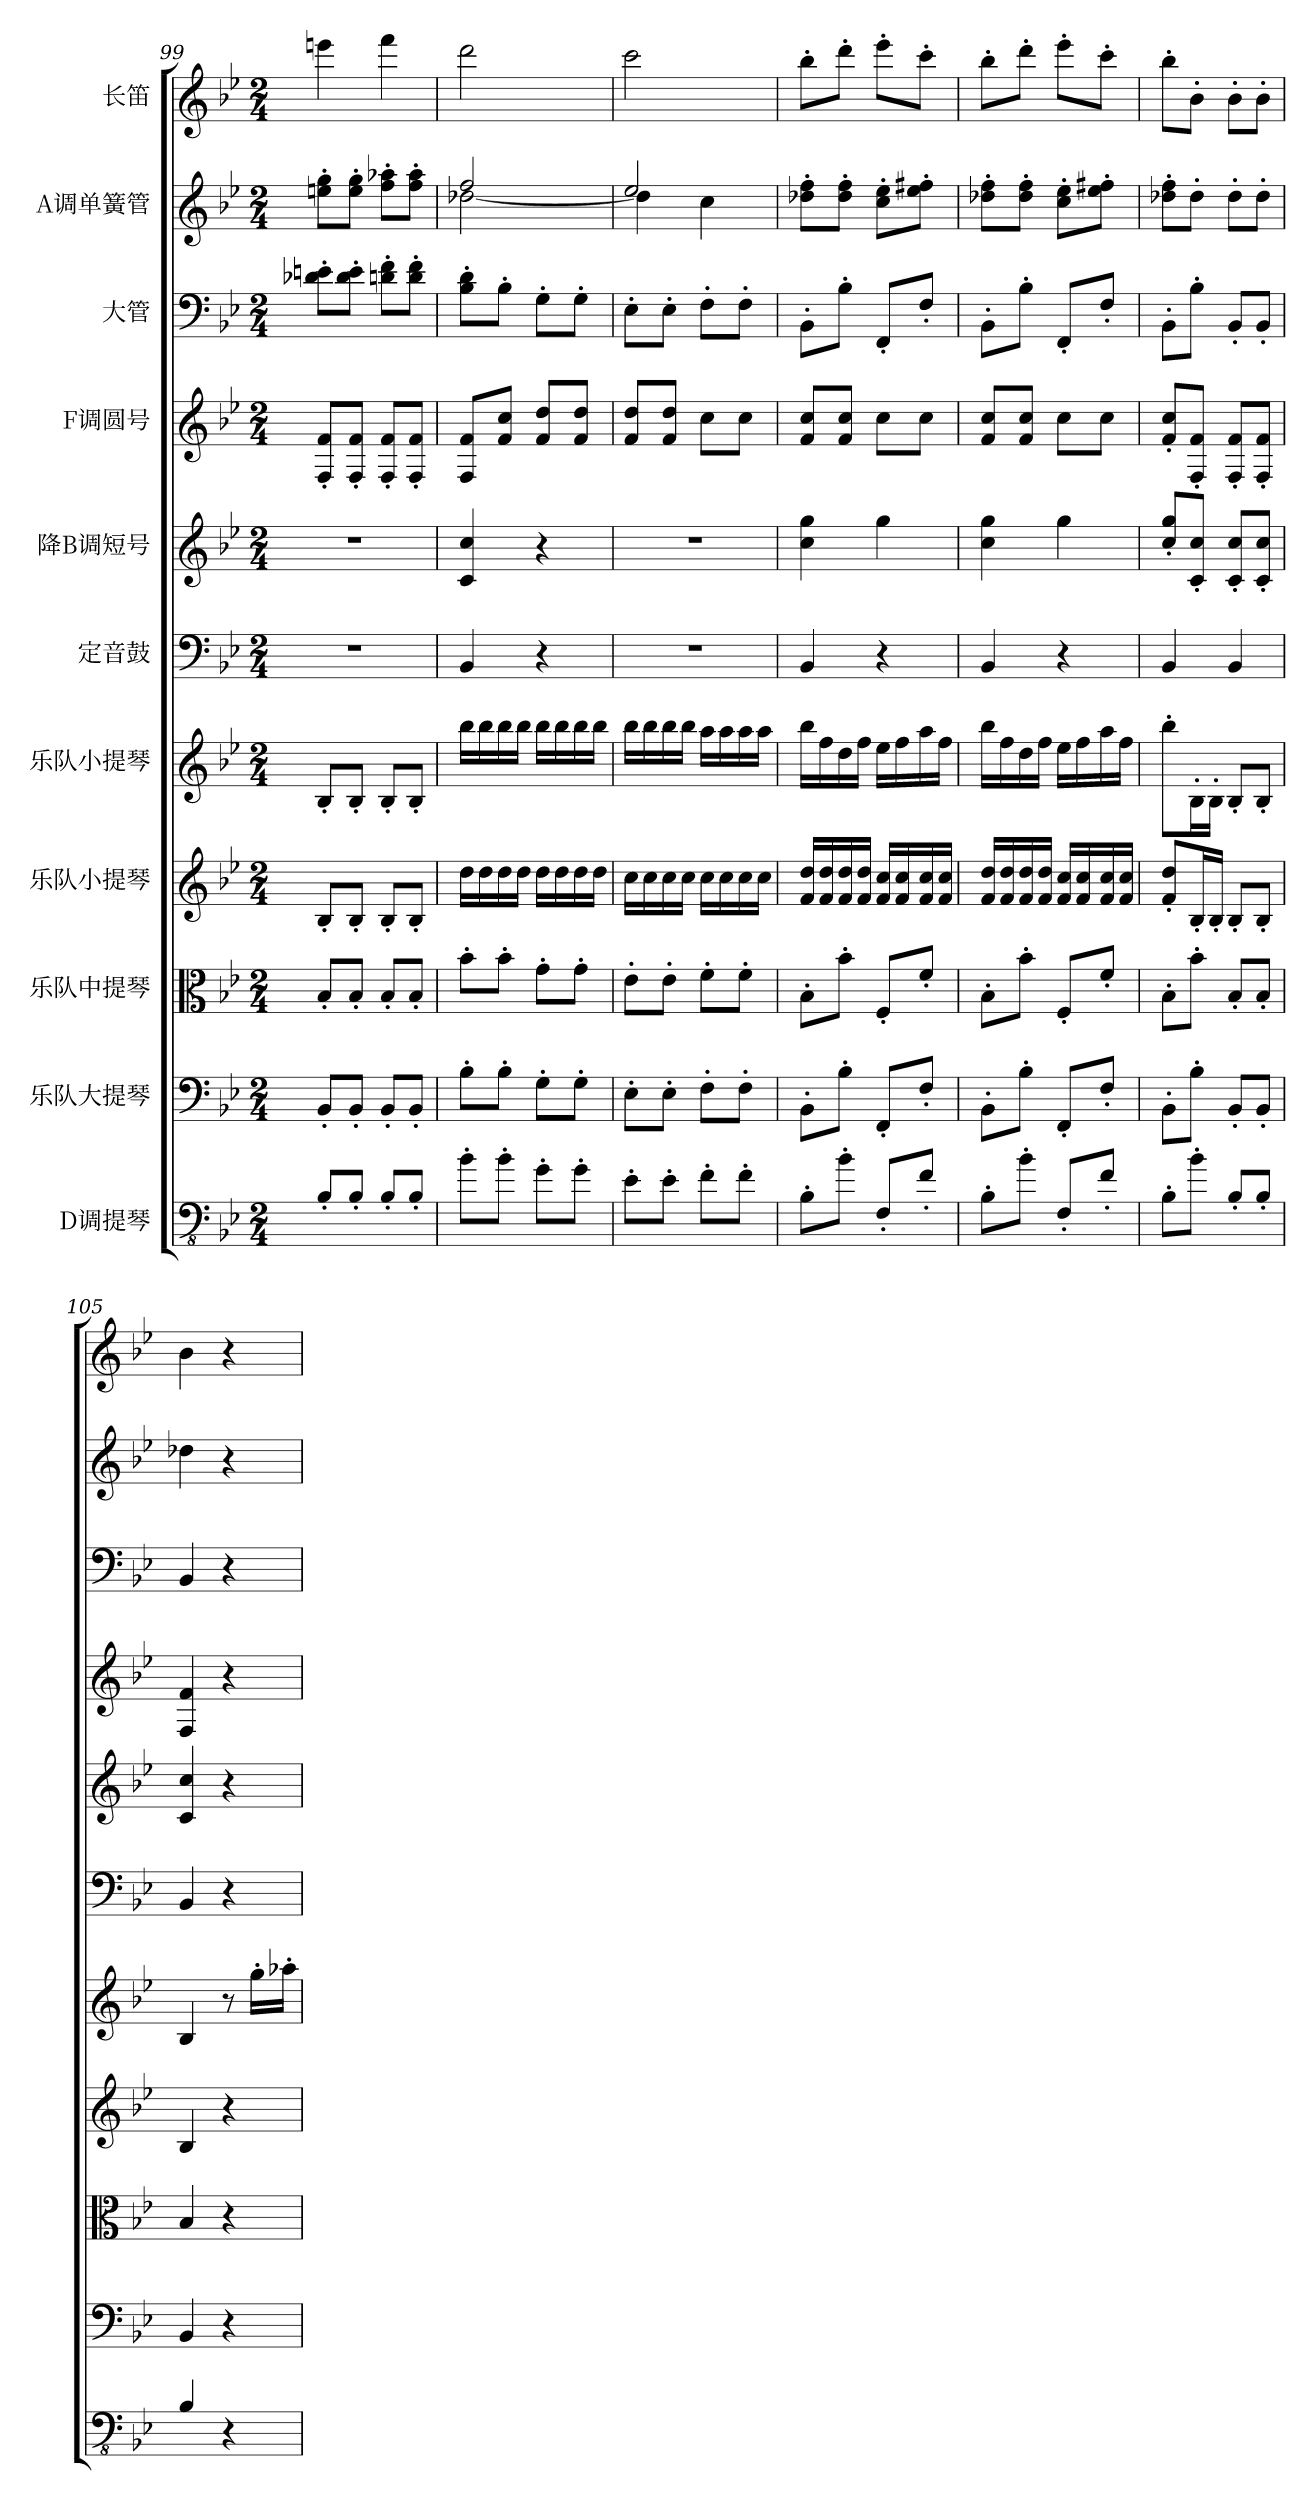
**kern	**kern	**kern	**kern	**kern	**kern	**kern	**kern	**kern	**kern	**kern
*part11	*part10	*part9	*part8	*part7	*part6	*part5	*part4	*part3	*part2	*part1
*staff11	*staff10	*staff9	*staff8	*staff7	*staff6	*staff5	*staff4	*staff3	*staff2	*staff1
*I"D调提琴	*I"乐队大提琴	*I"乐队中提琴	*I"乐队小提琴	*I"乐队小提琴	*I"定音鼓	*I"降B调短号	*I"F调圆号	*I"大管	*I"A调单簧管	*I"长笛
*clefFv4	*clefF4	*clefC3	*clefG2	*clefG2	*clefF4	*clefG2	*clefG2	*clefF4	*clefG2	*clefG2
*ITrd7c12	*	*	*	*	*	*ITrd1c2	*ITrd4c7	*	*ITrd2c3	*
*k[b-e-]	*k[b-e-]	*k[b-e-]	*k[b-e-]	*k[b-e-]	*k[b-e-]	*k[b-e-a-d-]	*k[b-e-a-]	*k[b-e-]	*k[f#]	*k[b-e-]
*M2/4	*M2/4	*M2/4	*M2/4	*M2/4	*M2/4	*M2/4	*M2/4	*M2/4	*M2/4	*M2/4
=99	=99	=99	=99	=99	=99	=99	=99	=99	=99	=99
8BBB-'/L	8BB-'/L	8B-'/L	8B-'/L	8B-'/L	2r	2r	8BB-/' 8B-/'L	8d-X\' 8en\'L	8cc#X\' 8ee\'L	4eeen\
8BBB-'/J	8BB-'/J	8B-'/J	8B-'/J	8B-'/J	.	.	8BB-/' 8B-/'J	8d-\' 8e\'J	8cc#\' 8ee\'J	.
8BBB-'/L	8BB-'/L	8B-'/L	8B-'/L	8B-'/L	.	.	8BB-/' 8B-/'L	8dn\' 8f\'L	8dd\' 8ffn\'L	4fff\
8BBB-'/J	8BB-'/J	8B-'/J	8B-'/J	8B-'/J	.	.	8BB-/' 8B-/'J	8d\' 8f\'J	8dd\' 8ff\'J	.
=100	=100	=100	=100	=100	=100	=100	=100	=100	=100	=100
*	*	*	*	*	*	*	*	*	*^	*
8BB-'\L	8B-'\L	8b-'\L	16dd\LL	16bb-\LL	4BB-/	4B-/ 4b-/	8BB-/ 8B-/L	8B-\' 8d\'L	2dd/	[2b-X\	2ddd\
.	.	.	16dd\	16bb-\	.	.	.	.	.	.	.
8BB-'\J	8B-'\J	8b-'\J	16dd\	16bb-\	.	.	8B-/ 8f/J	8B-'\J	.	.	.
.	.	.	16dd\JJ	16bb-\JJ	.	.	.	.	.	.	.
8GG'\L	8G'\L	8g'\L	16dd\LL	16bb-\LL	4r	4r	8B-/ 8g/L	8G'\L	.	.	.
.	.	.	16dd\	16bb-\	.	.	.	.	.	.	.
8GG'\J	8G'\J	8g'\J	16dd\	16bb-\	.	.	8B-/ 8g/J	8G'\J	.	.	.
.	.	.	16dd\JJ	16bb-\JJ	.	.	.	.	.	.	.
=101	=101	=101	=101	=101	=101	=101	=101	=101	=101	=101	=101
8EE-'\L	8E-'\L	8e-'\L	16cc\LL	16bb-\LL	2r	2r	8B-/ 8g/L	8E-'\L	2cc/	4b-\]	2ccc\
.	.	.	16cc\	16bb-\	.	.	.	.	.	.	.
8EE-'\J	8E-'\J	8e-'\J	16cc\	16bb-\	.	.	8B-/ 8g/J	8E-'\J	.	.	.
.	.	.	16cc\JJ	16bb-\JJ	.	.	.	.	.	.	.
8FF'\L	8F'\L	8f'\L	16cc\LL	16aa\LL	.	.	8f\L	8F'\L	.	4a\	.
.	.	.	16cc\	16aa\	.	.	.	.	.	.	.
8FF'\J	8F'\J	8f'\J	16cc\	16aa\	.	.	8f\J	8F'\J	.	.	.
.	.	.	16cc\JJ	16aa\JJ	.	.	.	.	.	.	.
*	*	*	*	*	*	*	*	*	*v	*v	*
!!LO:PB:g=z
=102	=102	=102	=102	=102	=102	=102	=102	=102	=102	=102
8BBB-'\L	8BB-'\L	8B-'\L	16f/ 16dd/LL	16bb-\LL	4BB-/	4b-\ 4ff\	8B-/ 8f/L	8BB-'\L	8b-X\' 8dd\'L	8bb-'\L
.	.	.	16f/ 16dd/	16ff\	.	.	.	.	.	.
8BB-'\J	8B-'\J	8b-'\J	16f/ 16dd/	16dd\	.	.	8B-/ 8f/J	8B-'\J	8b-\' 8dd\'J	8ddd'\J
.	.	.	16f/ 16dd/JJ	16ff\JJ	.	.	.	.	.	.
8FFF'/L	8FF'/L	8F'/L	16f/ 16cc/LL	16ee-\LL	4r	4ff\	8f\L	8FF'/L	8a\' 8cc\'L	8eee-'\L
.	.	.	16f/ 16cc/	16ff\	.	.	.	.	.	.
8FF'/J	8F'/J	8f'/J	16f/ 16cc/	16aa\	.	.	8f\J	8F'/J	8cc\' 8dd#X\'J	8ccc'\J
.	.	.	16f/ 16cc/JJ	16ff\JJ	.	.	.	.	.	.
=103	=103	=103	=103	=103	=103	=103	=103	=103	=103	=103
8BBB-'\L	8BB-'\L	8B-'\L	16f/ 16dd/LL	16bb-\LL	4BB-/	4b-\ 4ff\	8B-/ 8f/L	8BB-'\L	8b-X\' 8dd\'L	8bb-'\L
.	.	.	16f/ 16dd/	16ff\	.	.	.	.	.	.
8BB-'\J	8B-'\J	8b-'\J	16f/ 16dd/	16dd\	.	.	8B-/ 8f/J	8B-'\J	8b-\' 8dd\'J	8ddd'\J
.	.	.	16f/ 16dd/JJ	16ff\JJ	.	.	.	.	.	.
8FFF'/L	8FF'/L	8F'/L	16f/ 16cc/LL	16ee-\LL	4r	4ff\	8f\L	8FF'/L	8a\' 8cc\'L	8eee-'\L
.	.	.	16f/ 16cc/	16ff\	.	.	.	.	.	.
8FF'/J	8F'/J	8f'/J	16f/ 16cc/	16aa\	.	.	8f\J	8F'/J	8cc\' 8dd#X\'J	8ccc'\J
.	.	.	16f/ 16cc/JJ	16ff\JJ	.	.	.	.	.	.
=104	=104	=104	=104	=104	=104	=104	=104	=104	=104	=104
8BBB-'\L	8BB-'\L	8B-'\L	8f/' 8dd/'L	8bb-'\L	4BB-/	8b-/' 8ff/'L	8B-/' 8f/'L	8BB-'\L	8b-X\' 8dd\'L	8bb-'\L
8BB-'\J	8B-'\J	8b-'\J	16B-'/L	16B-'\L	.	8B-/' 8b-/'J	8BB-/' 8B-/'J	8B-'\J	8b-'\J	8b-'\J
.	.	.	16B-'/JJ	16B-'\JJ	.	.	.	.	.	.
8BBB-'/L	8BB-'/L	8B-'/L	8B-'/L	8B-'/L	4BB-/	8B-/' 8b-/'L	8BB-/' 8B-/'L	8BB-'/L	8b-'\L	8b-'\L
8BBB-'/J	8BB-'/J	8B-'/J	8B-'/J	8B-'/J	.	8B-/' 8b-/'J	8BB-/' 8B-/'J	8BB-'/J	8b-'\J	8b-'\J
=105	=105	=105	=105	=105	=105	=105	=105	=105	=105	=105
*	*	*	*	*	*	*	*	*	*	*MM127
4BBB-/	4BB-/	4B-/	4B-/	4B-/	4BB-/	4B-/ 4b-/	4BB-/ 4B-/	4BB-/	4b-X\	4b-\
*	*	*	*	*	*	*	*	*	*	*MM130
4r	4r	4r	4r	8r	4r	4r	4r	4r	4r	4r
.	.	.	.	16gg'\LL	.	.	.	.	.	.
.	.	.	.	16aa-X'\JJ	.	.	.	.	.	.
=	=	=	=	=	=	=	=	=	=	=
*-	*-	*-	*-	*-	*-	*-	*-	*-	*-	*-
